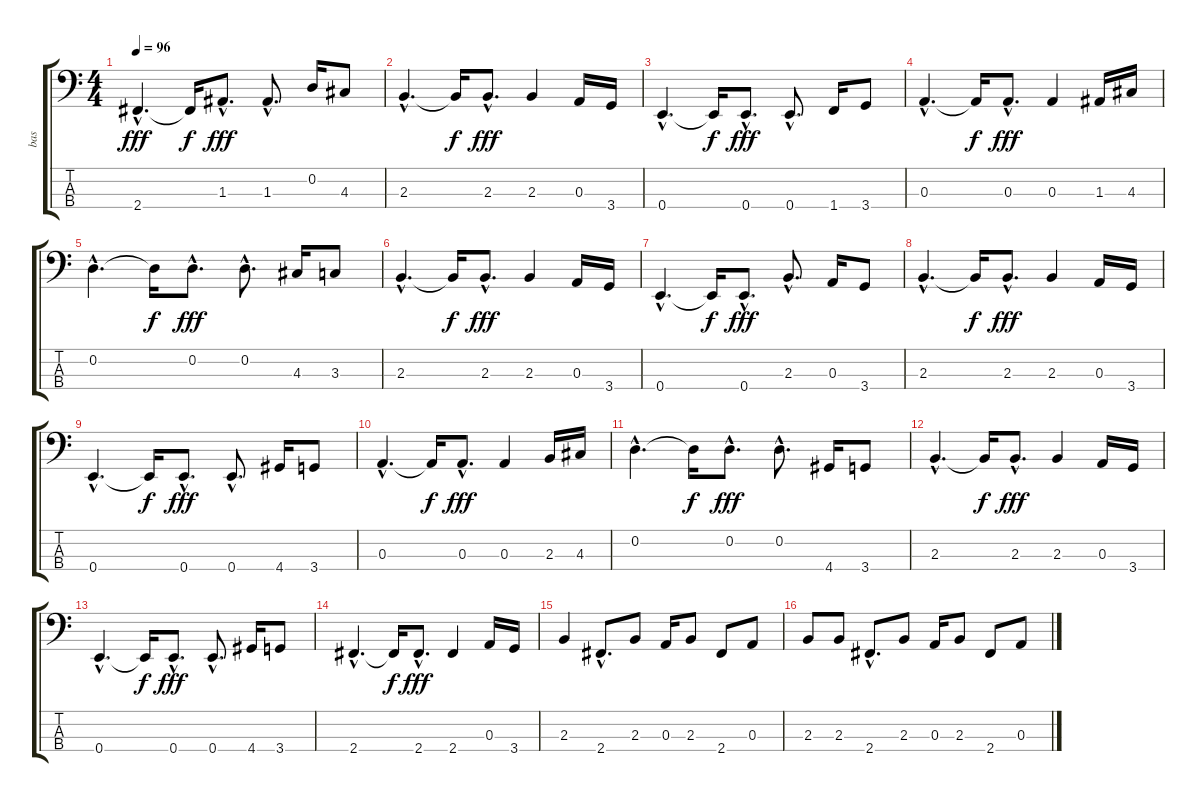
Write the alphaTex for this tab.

\track ("bas" "bas") {instrument acousticguitarsteel}
\staff {score tabs}
\tuning (G2 D2 A1 E1) {hide}
\ts (4 4)
\tempo 96
\clef f4
\ks c
2.4{hac}.4{d dy fff} 2.4{t}.16{dy f} 1.3{hac}.8{d dy fff} 1.3{hac}.8{d} 0.2.16 4.3.8 |
2.3{hac}.4{d} 2.3{t}.16{dy f} 2.3{hac}.8{d dy fff} 2.3.4 0.3.16 3.4.16 |
0.4{hac}.4{d} 0.4{t}.16{dy f} 0.4{hac}.8{d dy fff} 0.4{hac}.8{d} 1.4.16 3.4.8 |
0.3{hac}.4{d} 0.3{t}.16{dy f} 0.3{hac}.8{d dy fff} 0.3.4 1.3.16 4.3.16 |
0.2{hac}.4{d} 0.2{t}.16{dy f} 0.2{hac}.8{d dy fff} 0.2{hac}.8{d} 4.3.16 3.3.8 |
2.3{hac}.4{d} 2.3{t}.16{dy f} 2.3{hac}.8{d dy fff} 2.3.4 0.3.16 3.4.16 |
0.4{hac}.4{d} 0.4{t}.16{dy f} 0.4{hac}.8{d dy fff} 2.3{hac}.8{d} 0.3.16 3.4.8 |
2.3{hac}.4{d} 2.3{t}.16{dy f} 2.3{hac}.8{d dy fff} 2.3.4 0.3.16 3.4.16 |
0.4{hac}.4{d} 0.4{t}.16{dy f} 0.4{hac}.8{d dy fff} 0.4{hac}.8{d} 4.4.16 3.4.8 |
0.3{hac}.4{d} 0.3{t}.16{dy f} 0.3{hac}.8{d dy fff} 0.3.4 2.3.16 4.3.16 |
0.2{hac}.4{d} 0.2{t}.16{dy f} 0.2{hac}.8{d dy fff} 0.2{hac}.8{d} 4.4.16 3.4.8 |
2.3{hac}.4{d} 2.3{t}.16{dy f} 2.3{hac}.8{d dy fff} 2.3.4 0.3.16 3.4.16 |
0.4{hac}.4{d} 0.4{t}.16{dy f} 0.4{hac}.8{d dy fff} 0.4{hac}.8{d} 4.4.16 3.4.8 |
2.4{hac}.4{d} 2.4{t}.16{dy f} 2.4{hac}.8{d dy fff} 2.4.4 0.3.16 3.4.16 |
2.3.4 2.4{hac}.8{d} 2.3.8 0.3.16 2.3.8 2.4.8 0.3.8 |
2.3.8 2.3.8 2.4{hac}.8{d} 2.3.8 0.3.16 2.3.8 2.4.8 0.3.8
